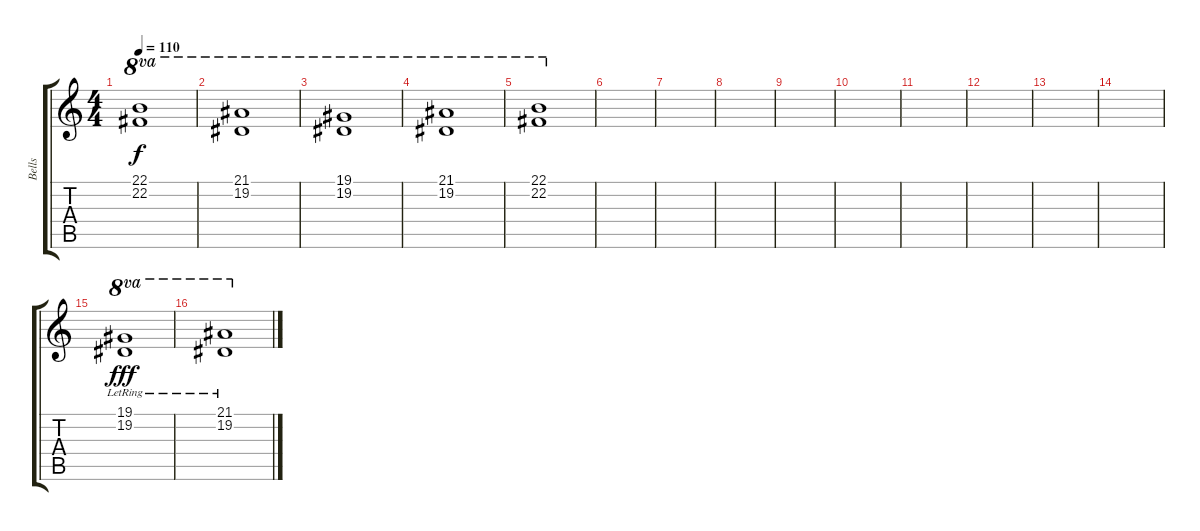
\track ("Bells" "Bells") {instrument celesta}
\staff {score tabs}
\tuning (Db4 Ab3 E3 B2 Gb2 Db2) {hide}
\ts (4 4)
\tempo 110
\clef g2
\ks c
(22.1 22.2).1{ot 8va dy f} |
(21.1 19.2).1{ot 8va} |
(19.1 19.2).1{ot 8va} |
(21.1 19.2).1{ot 8va} |
(22.1 22.2).1{ot 8va} |
|
|
|
|
|
|
|
|
|
(19.1{lr} 19.2{lr}).1{ot 8va dy fff} |
(21.1{lr} 19.2{lr}).1{ot 8va}
